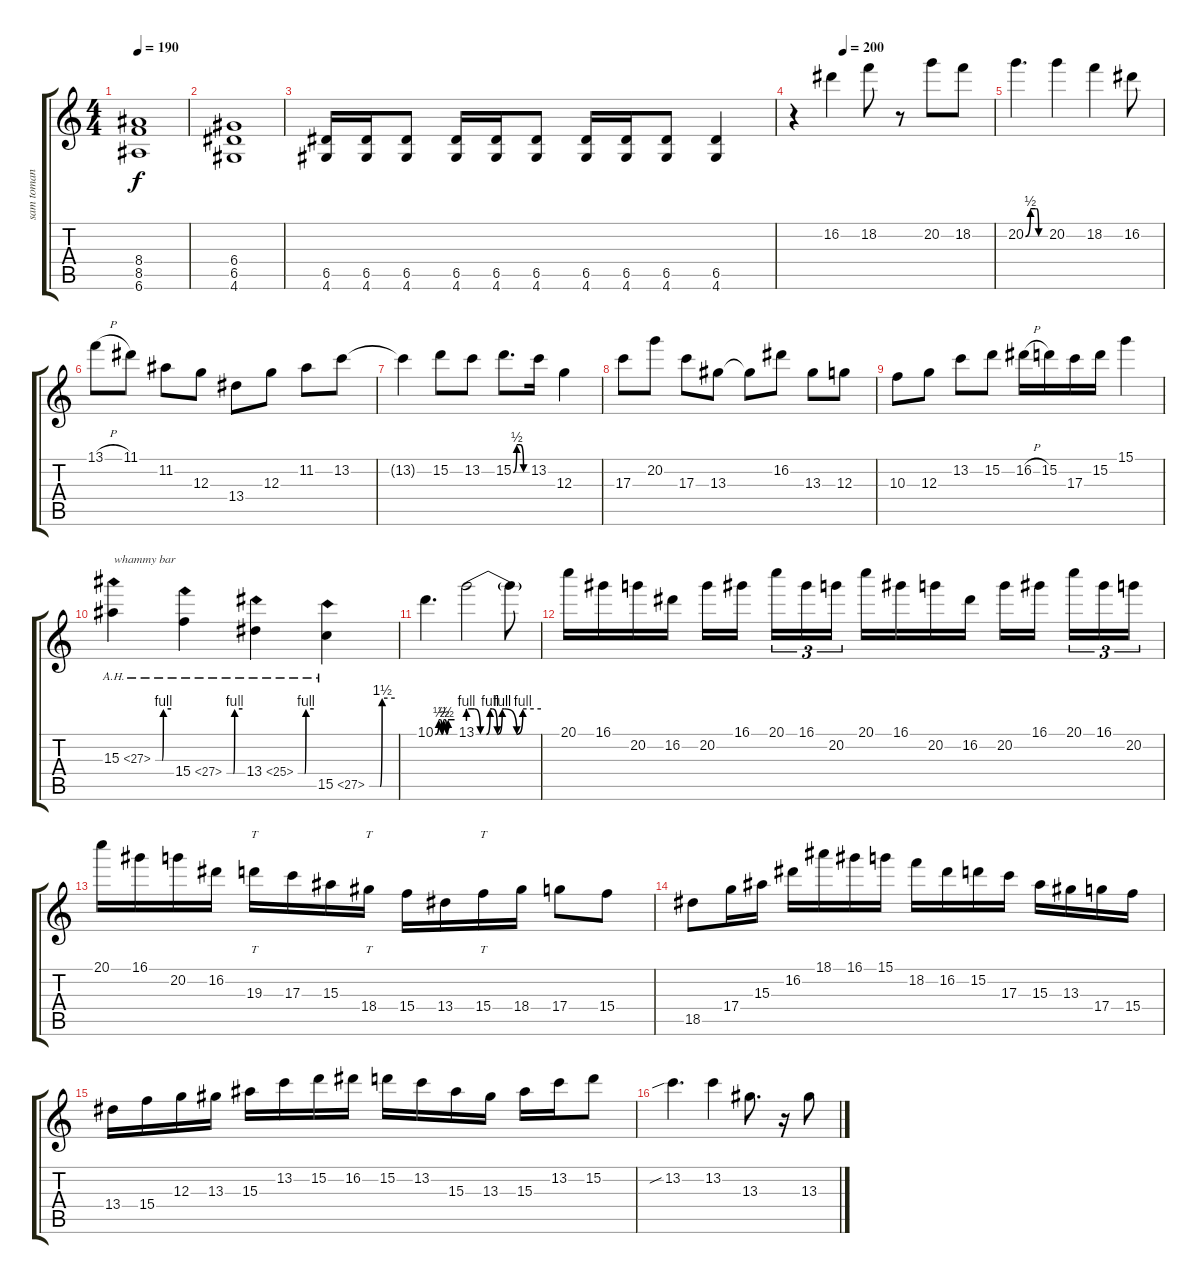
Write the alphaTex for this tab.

\track ("sam toman lead" "sam toman ") {instrument overdrivenguitar}
\staff {score tabs}
\tuning (E4 B3 G3 D3 A2 E2) {hide}
\ts (4 4)
\tempo 190
\clef g2
\ks aminor
(8.4 8.5 6.6).1{dy f} |
(6.4 6.5 4.6).1 |
(6.5 4.6).16 (6.5 4.6).16 (6.5 4.6).8 (6.5 4.6).16 (6.5 4.6).16 (6.5 4.6).8 (6.5 4.6).16 (6.5 4.6).16 (6.5 4.6).8 (6.5 4.6).4 |
\tempo (200 0.25)
r.4 16.2.4 18.2.8 r.8 20.2.8 18.2.8 |
20.2{be (custom 0 0 15 2 30 2 34 2 40 0 45 0 60 0)}.4{d} 20.2.4 18.2.4 16.2.8 |
13.1{h}.8 11.1.8 11.2.8 12.3.8 13.4.8 12.3.8 11.2.8 13.2.8 |
13.2{t}.4 15.2.8 13.2.8 15.2{be (custom 0 0 15 2 30 2 45 0 60 0)}.8{d} 13.2.16 12.3.4 |
17.3.8 20.2.8 17.3.8 13.3.8 13.3{t}.8 16.2.8 13.3.8 12.3.8 |
10.3.8 12.3.8 13.2.8 15.2.8 16.2{h}.16 15.2.16 17.3.16 15.2.16 15.1.4 |
15.3{be (custom 0 0 25 0 30 4 60 4) ah 12}.4{txt "whammy bar"} 15.4{be (custom 0 0 25 0 30 4 60 4) ah 12}.4 13.4{be (custom 0 0 25 0 30 4 60 4) ah 12}.4 15.5{be (custom 0 0 25 0 30 6 60 6) ah 12}.4 |
10.1{be (custom 0 0 11 2 16 2 20 0 26 2 30 2 35 0 40 2 60 2)}.4{d} 13.1{be (custom 0 4 5 4 10 0 15 0 18 4 20 4 24 0 28 4 30 4 40 0 45 4 60 4)}.2 13.1{t}.8 |
20.1.16 16.1.16 20.2.16 16.2.16 20.2.16 16.1.16{beam splitsecondary} 20.1.16{tu (3 2)} 16.1.16{tu (3 2)} 20.2.16{tu (3 2)} 20.1.16 16.1.16 20.2.16 16.2.16 20.2.16 16.1.16{beam splitsecondary} 20.1.16{tu (3 2)} 16.1.16{tu (3 2)} 20.2.16{tu (3 2)} |
20.1.16 16.1.16 20.2.16 16.2.16 19.3.16{tt} 17.3.16 15.3.16 18.4.16{tt} 15.4.16 13.4.16 15.4.16{tt} 18.4.16 17.4.8 15.4.8 |
18.5.8 17.4.16 15.3.16 16.2.16 18.1.16 16.1.16 15.1.16 18.2.16 16.2.16 15.2.16 17.3.16 15.3.16 13.3.16 17.4.16 15.4.16 |
13.4.16 15.4.16 12.3.16 13.3.16 15.3.16 13.2.16 15.2.16 16.2.16 15.2.16 13.2.16 15.3.16 13.3.16 15.3.16 13.2.16 15.2.8 |
13.2{sib}.4{d} 13.2.4 13.3.8{d} r.16 13.3.8
